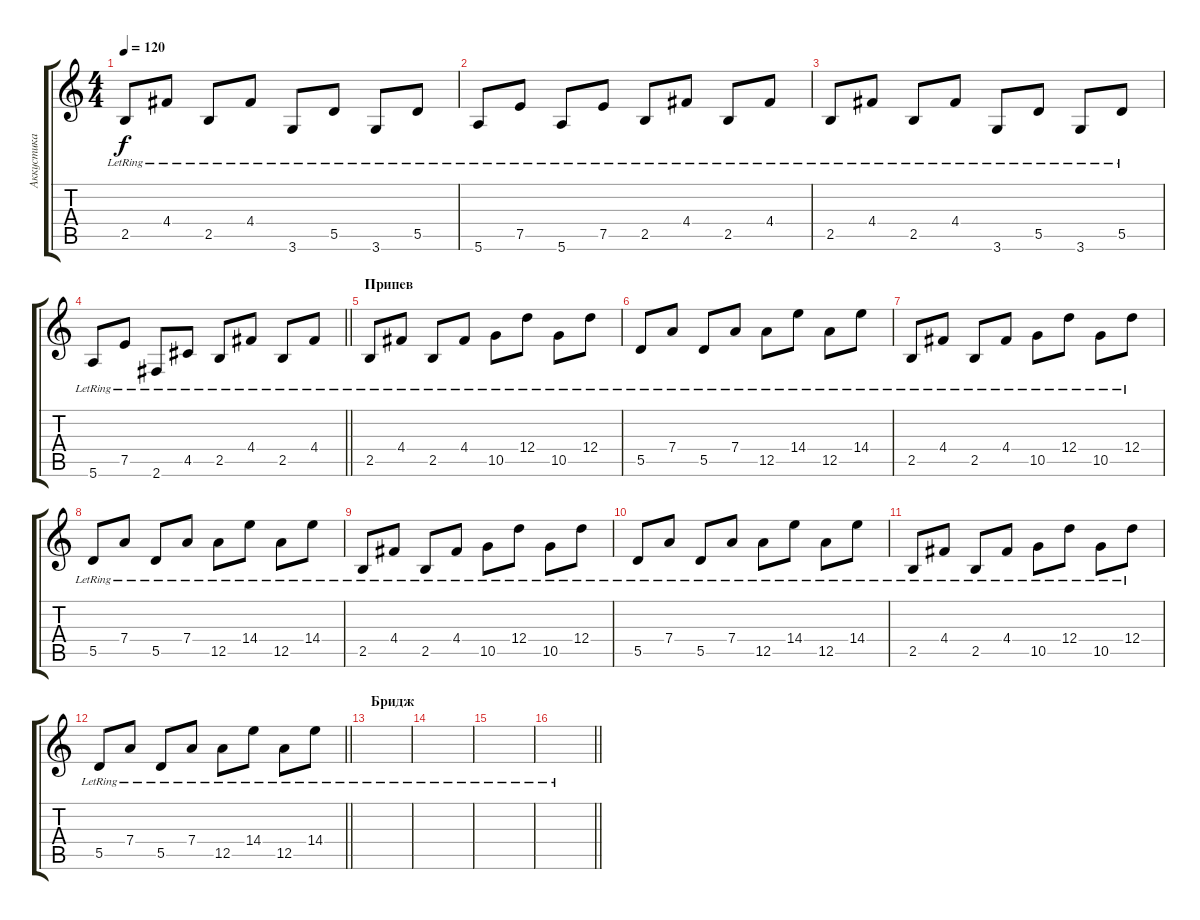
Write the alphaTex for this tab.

\track ("Аккустика" "Аккустика") {instrument acousticguitarsteel}
\staff {score tabs}
\tuning (E4 B3 G3 D3 A2 E2) {hide}
\ts (4 4)
\tempo 120
\clef g2
\ks c
2.5{lr}.8{dy f} 4.4{lr}.8 2.5{lr}.8 4.4{lr}.8 3.6{lr}.8 5.5{lr}.8 3.6{lr}.8 5.5{lr}.8 |
5.6{lr}.8 7.5{lr}.8 5.6{lr}.8 7.5{lr}.8 2.5{lr}.8 4.4{lr}.8 2.5{lr}.8 4.4{lr}.8 |
2.5{lr}.8 4.4{lr}.8 2.5{lr}.8 4.4{lr}.8 3.6{lr}.8 5.5{lr}.8 3.6{lr}.8 5.5{lr}.8 |
\barLineRight lightlight
5.6{lr}.8 7.5{lr}.8 2.6{lr}.8 4.5{lr}.8 2.5{lr}.8 4.4{lr}.8 2.5{lr}.8 4.4{lr}.8 |
\section ("" "Припев")
2.5{lr}.8 4.4{lr}.8 2.5{lr}.8 4.4{lr}.8 10.5{lr}.8 12.4{lr}.8 10.5{lr}.8 12.4{lr}.8 |
5.5{lr}.8 7.4{lr}.8 5.5{lr}.8 7.4{lr}.8 12.5{lr}.8 14.4{lr}.8 12.5{lr}.8 14.4{lr}.8 |
2.5{lr}.8 4.4{lr}.8 2.5{lr}.8 4.4{lr}.8 10.5{lr}.8 12.4{lr}.8 10.5{lr}.8 12.4{lr}.8 |
5.5{lr}.8 7.4{lr}.8 5.5{lr}.8 7.4{lr}.8 12.5{lr}.8 14.4{lr}.8 12.5{lr}.8 14.4{lr}.8 |
2.5{lr}.8 4.4{lr}.8 2.5{lr}.8 4.4{lr}.8 10.5{lr}.8 12.4{lr}.8 10.5{lr}.8 12.4{lr}.8 |
5.5{lr}.8 7.4{lr}.8 5.5{lr}.8 7.4{lr}.8 12.5{lr}.8 14.4{lr}.8 12.5{lr}.8 14.4{lr}.8 |
2.5{lr}.8 4.4{lr}.8 2.5{lr}.8 4.4{lr}.8 10.5{lr}.8 12.4{lr}.8 10.5{lr}.8 12.4{lr}.8 |
\barLineRight lightlight
5.5{lr}.8 7.4{lr}.8 5.5{lr}.8 7.4{lr}.8 12.5{lr}.8 14.4{lr}.8 12.5{lr}.8 14.4{lr}.8 |
\section ("" "Бридж")
|
|
|
\barLineRight lightlight
